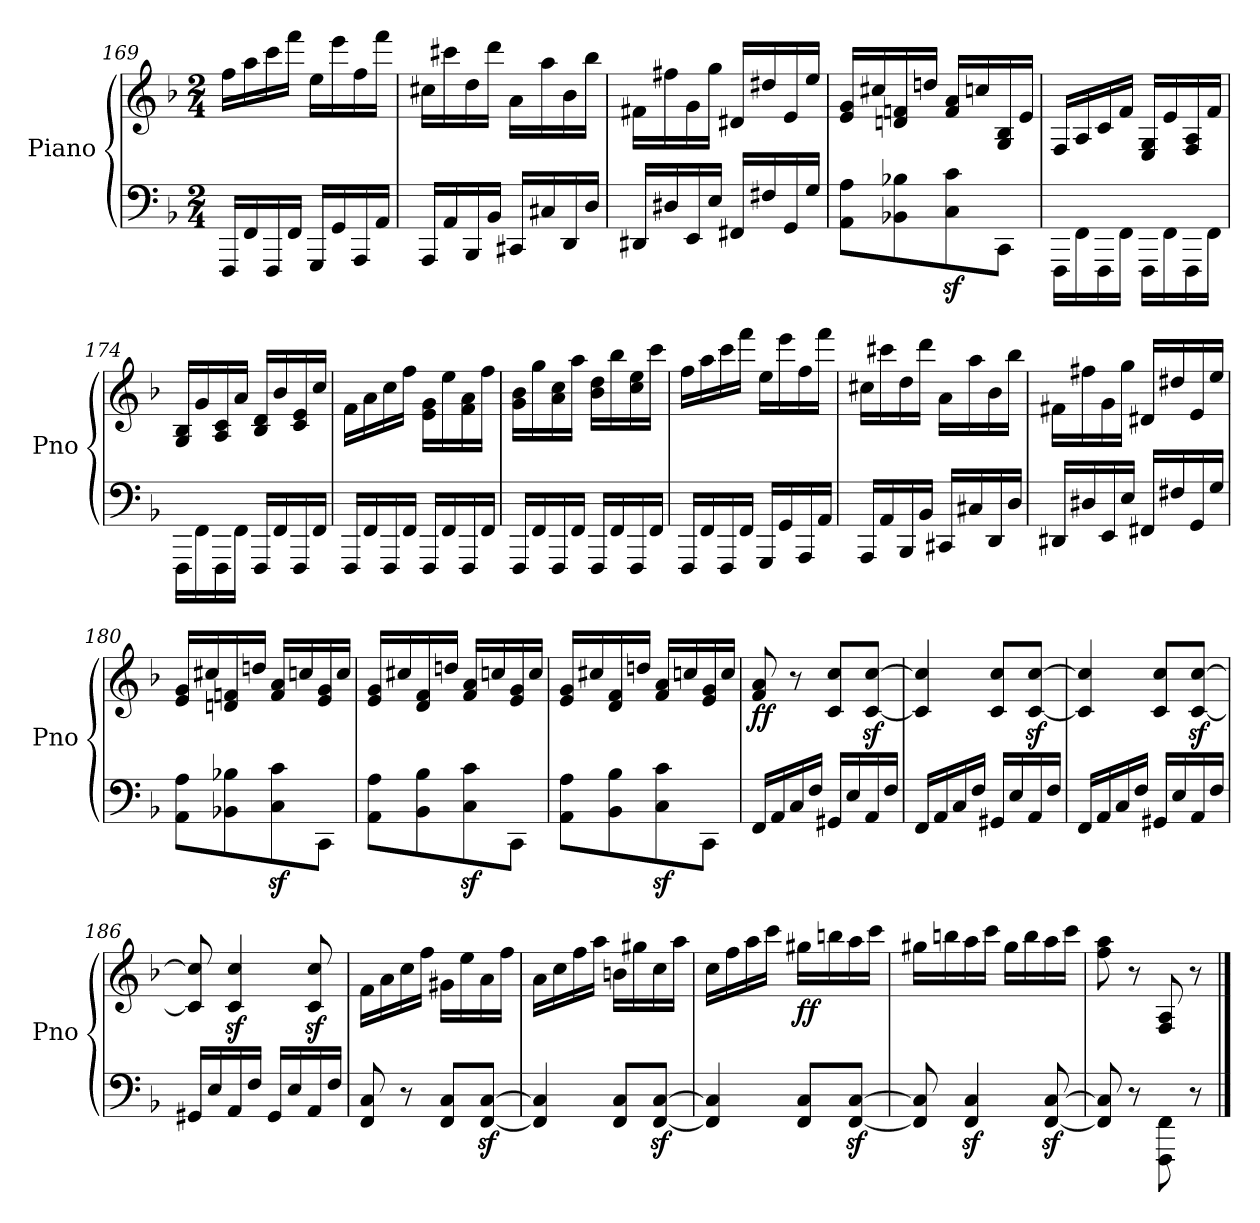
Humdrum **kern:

**kern	**kern	**dynam
*part1	*part1	*part1
*staff2	*staff1	*staff1/2
*I"Piano	*	*
*I'Pno	*	*
*clefF4	*clefG2	*
*k[b-]	*k[b-]	*
*F:	*F:	*
*M2/4	*M2/4	*
=169	=169	=169
16FFF/LL	16ff\LL	.
16FF/	16aa\	.
16FFF/	16ccc\	.
16FF/JJ	16fff\JJ	.
16GGG/LL	16ee\LL	.
16GG/	16eee\	.
16AAA/	16ff\	.
16AA/JJ	16fff\JJ	.
!!LO:LB:g=z
=170	=170	=170
16AAA/LL	16cc#X\LL	.
16AA/	16ccc#X\	.
16BBB-/	16dd\	.
16BB-/JJ	16ddd\JJ	.
16CC#X/LL	16a\LL	.
16C#X/	16aa\	.
16DD/	16b-\	.
16D/JJ	16bb-\JJ	.
=171	=171	=171
16DD#X/LL	16f#X\LL	.
16D#X/	16ff#X\	.
16EE/	16g\	.
16E/JJ	16gg\JJ	.
16FF#X/LL	16d#X/LL	.
16F#X/	16dd#X/	.
16GG/	16e/	.
16G/JJ	16ee/JJ	.
=172	=172	=172
8AA\ 8A\L	16e/ 16g/LL	.
.	16cc#X/	.
8BB-X\ 8B-X\	16dn/ 16fn/	.
.	16ddn/JJ	.
8C\z> 8c\z>	16f/ 16a/LL	.
.	16ccn/	.
8CC\J	16G/ 16B-/	.
.	16e/JJ	.
=173	=173	=173
16FFF\LL	16F/LL	.
16FF\	16A/	.
16FFF\	16c/	.
16FF\JJ	16f/JJ	.
16FFF\LL	16E/ 16G/LL	.
16FF\	16e/	.
16FFF\	16F/ 16A/	.
16FF\JJ	16f/JJ	.
!!LO:PB:g=z
=174	=174	=174
16FFF\LL	16G/ 16B-/LL	.
16FF\	16g/	.
16FFF\	16A/ 16c/	.
16FF\JJ	16a/JJ	.
16FFF/LL	16B-/ 16d/LL	.
16FF/	16b-/	.
16FFF/	16c/ 16e/	.
16FF/JJ	16cc/JJ	.
=175	=175	=175
16FFF/LL	16f\LL	.
16FF/	16a\	.
16FFF/	16cc\	.
16FF/JJ	16ff\JJ	.
16FFF/LL	16e\ 16g\LL	.
16FF/	16ee\	.
16FFF/	16f\ 16a\	.
16FF/JJ	16ff\JJ	.
=176	=176	=176
16FFF/LL	16g\ 16b-\LL	.
16FF/	16gg\	.
16FFF/	16a\ 16cc\	.
16FF/JJ	16aa\JJ	.
16FFF/LL	16b-\ 16dd\LL	.
16FF/	16bb-\	.
16FFF/	16cc\ 16ee\	.
16FF/JJ	16ccc\JJ	.
=177	=177	=177
16FFF/LL	16ff\LL	.
16FF/	16aa\	.
16FFF/	16ccc\	.
16FF/JJ	16fff\JJ	.
16GGG/LL	16ee\LL	.
16GG/	16eee\	.
16AAA/	16ff\	.
16AA/JJ	16fff\JJ	.
=178	=178	=178
16AAA/LL	16cc#X\LL	.
16AA/	16ccc#X\	.
16BBB-/	16dd\	.
16BB-/JJ	16ddd\JJ	.
16CC#X/LL	16a\LL	.
16C#X/	16aa\	.
16DD/	16b-\	.
16D/JJ	16bb-\JJ	.
!!LO:LB:g=z
=179	=179	=179
16DD#X/LL	16f#X\LL	.
16D#X/	16ff#X\	.
16EE/	16g\	.
16E/JJ	16gg\JJ	.
16FF#X/LL	16d#X/LL	.
16F#X/	16dd#X/	.
16GG/	16e/	.
16G/JJ	16ee/JJ	.
=180	=180	=180
8AA\ 8A\L	16e/ 16g/LL	.
.	16cc#X/	.
8BB-X\ 8B-X\	16dn/ 16fn/	.
.	16ddn/JJ	.
8C\z< 8c\z<	16f/ 16a/LL	.
.	16ccn/	.
8CC\J	16e/ 16g/	.
.	16cc/JJ	.
=181	=181	=181
8AA\ 8A\L	16e/ 16g/LL	.
.	16cc#X/	.
8BB-\ 8B-\	16d/ 16f/	.
.	16ddn/JJ	.
8C\z< 8c\z<	16f/ 16a/LL	.
.	16ccn/	.
8CC\J	16e/ 16g/	.
.	16cc/JJ	.
=182	=182	=182
8AA\ 8A\L	16e/ 16g/LL	.
.	16cc#X/	.
8BB-\ 8B-\	16d/ 16f/	.
.	16ddn/JJ	.
8C\z< 8c\z<	16f/ 16a/LL	.
.	16ccn/	.
8CC\J	16e/ 16g/	.
.	16cc/JJ	.
!!LO:LB:g=z
=183	=183	=183
!	!	!LO:DY:b
16FF/LL	8f/ 8a/	ff
16AA/	.	.
16C/	8r	.
16F/JJ	.	.
16GG#X/LL	8c/ 8cc/L	.
16E/	.	.
16AA/	[8c/z< [8cc/z<J	.
16F/JJ	.	.
=184	=184	=184
16FF/LL	4c/] 4cc/]	.
16AA/	.	.
16C/	.	.
16F/JJ	.	.
16GG#X/LL	8c/ 8cc/L	.
16E/	.	.
16AA/	[8c/z< [8cc/z<J	.
16F/JJ	.	.
=185	=185	=185
16FF/LL	4c/] 4cc/]	.
16AA/	.	.
16C/	.	.
16F/JJ	.	.
16GG#X/LL	8c/ 8cc/L	.
16E/	.	.
16AA/	[8c/z< [8cc/z<J	.
16F/JJ	.	.
=186	=186	=186
16GG#X/LL	8c/] 8cc/]	.
16E/	.	.
16AA/	4c/z< 4cc/z<	.
16F/JJ	.	.
16GG#/LL	.	.
16E/	.	.
16AA/	8c/z< 8cc/z<	.
16F/JJ	.	.
=187	=187	=187
8FF/ 8C/	16f\LL	.
.	16a\	.
8r	16cc\	.
.	16ff\JJ	.
8FF/ 8C/L	16g#X\LL	.
.	16ee\	.
[8FF/z< [8C/z<J	16a\	.
.	16ff\JJ	.
!!LO:LB:g=z
=188	=188	=188
4FF/] 4C/]	16a\LL	.
.	16cc\	.
.	16ff\	.
.	16aa\JJ	.
8FF/ 8C/L	16bn\LL	.
.	16gg#X\	.
[8FF/z< [8C/z<J	16cc\	.
.	16aa\JJ	.
=189	=189	=189
4FF/] 4C/]	16cc\LL	.
.	16ff\	.
.	16aa\	.
.	16ccc\JJ	.
!	!	!LO:DY:b
8FF/ 8C/L	16gg#X\LL	ff
.	16bbn\	.
[8FF/z< [8C/z<J	16aa\	.
.	16ccc\JJ	.
=190	=190	=190
8FF/] 8C/]	16gg#X\LL	.
.	16bbn\	.
4FF/z< 4C/z<	16aa\	.
.	16ccc\JJ	.
.	16gg#\LL	.
.	16bb\	.
[8FF/z< [8C/z<	16aa\	.
.	16ccc\JJ	.
=191	=191	=191
8FF/] 8C/]	8ff\ 8aa\	.
8r	8r	.
8FFF\ 8FF\	8F/ 8A/	.
8r	8r	.
==	==	==
*-	*-	*-
